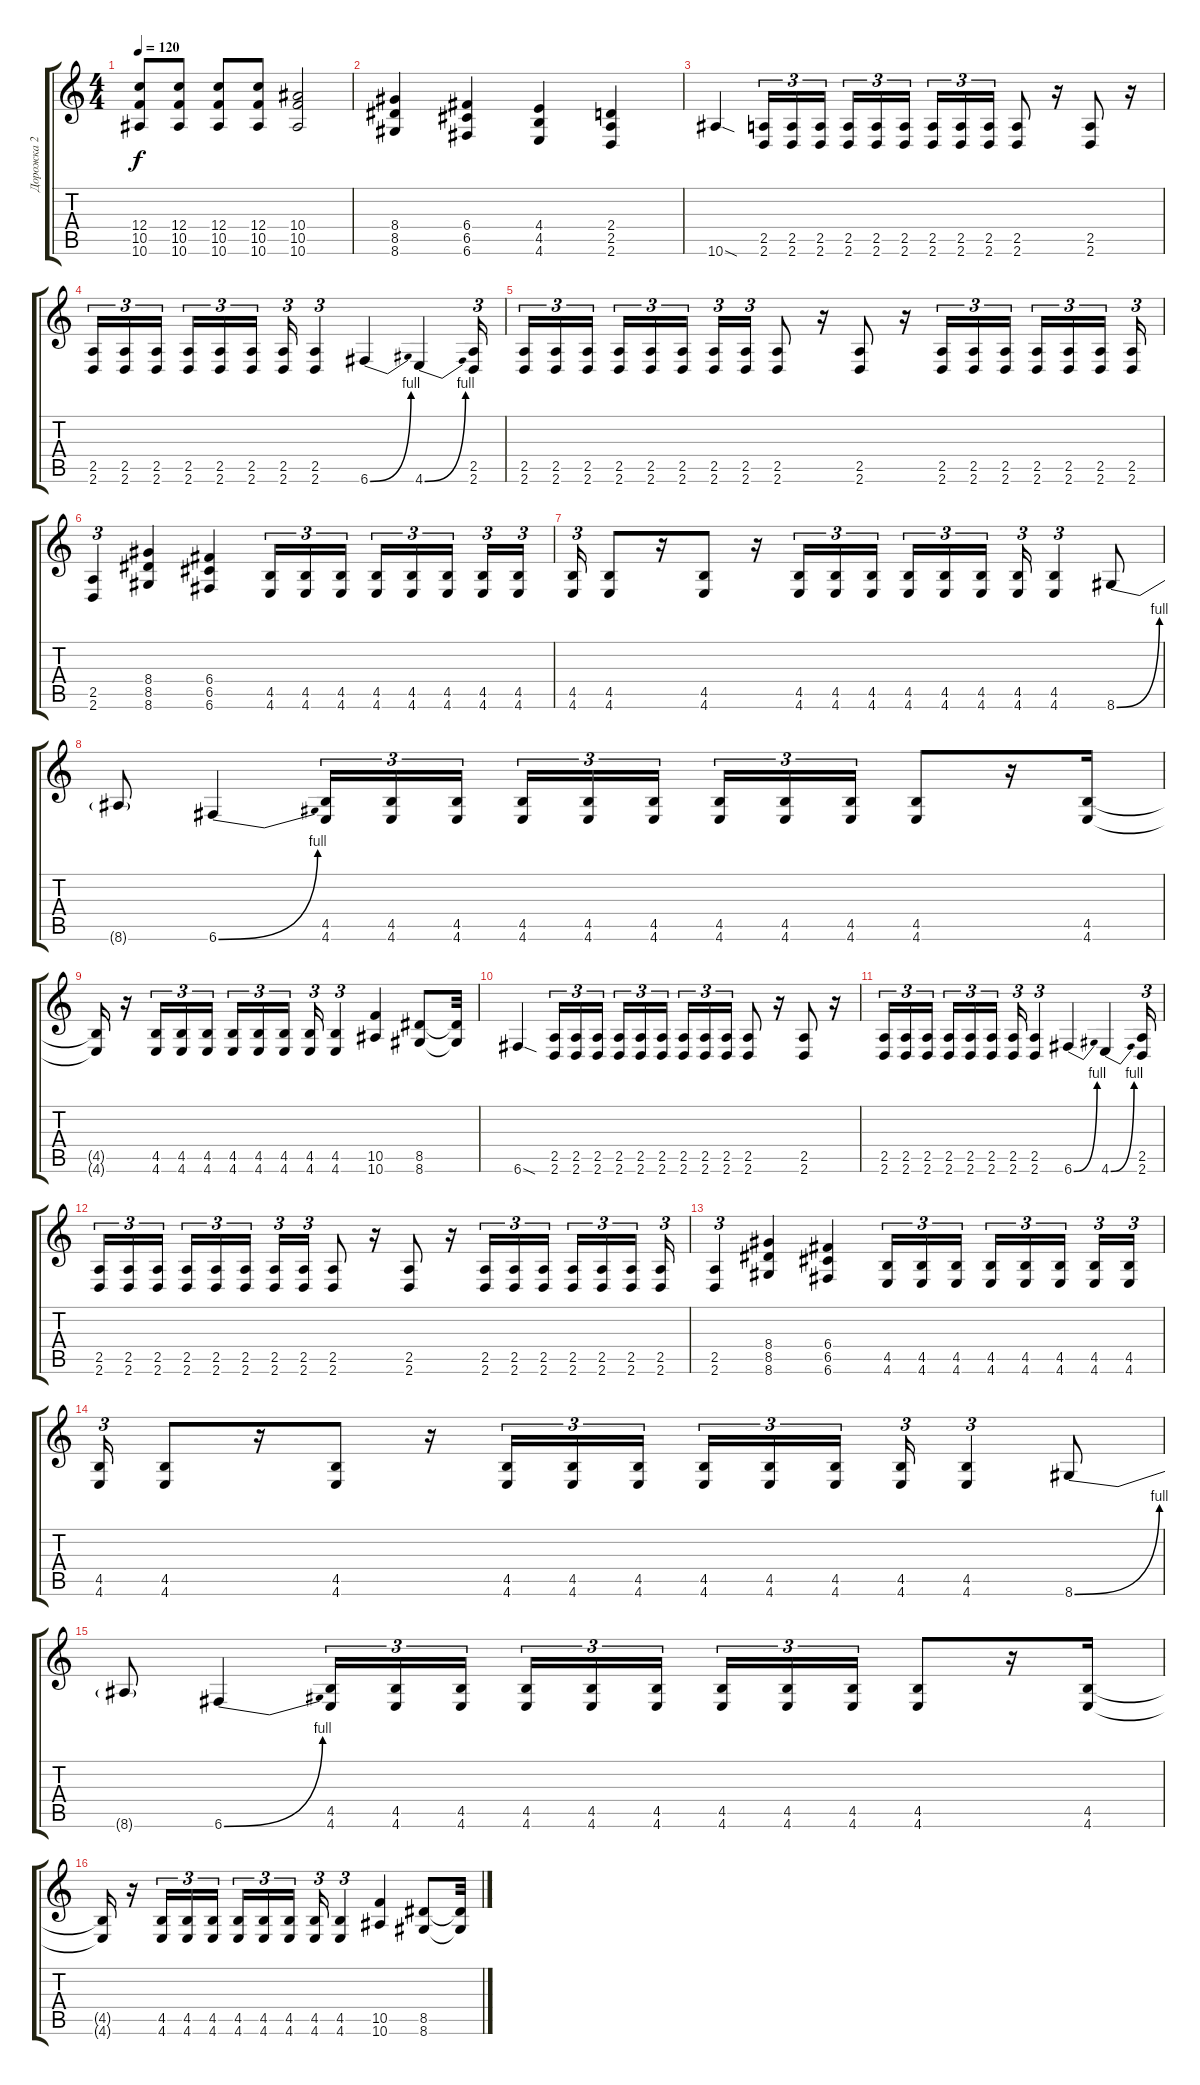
\track ("Дорожка 2" "Дорожка 2") {instrument distortionguitar}
\staff {score tabs}
\tuning (D4 A3 F3 C3 G2 C2) {hide}
\ts (4 4)
\tempo 120
\clef g2
\ks c
(12.4 10.5 10.6).8{dy f} (12.4 10.5 10.6).8 (12.4 10.5 10.6).8 (12.4 10.5 10.6).8 (10.4 10.5 10.6).2 |
(8.4 8.5 8.6).4 (6.4 6.5 6.6).4 (4.4 4.5 4.6).4 (2.4 2.5 2.6).4 |
10.6{sod}.4 (2.5 2.6).16{tu (3 2)} (2.5 2.6).16{tu (3 2)} (2.5 2.6).16{tu (3 2) beam splitsecondary} (2.5 2.6).16{tu (3 2)} (2.5 2.6).16{tu (3 2)} (2.5 2.6).16{tu (3 2)} (2.5 2.6).16{tu (3 2)} (2.5 2.6).16{tu (3 2)} (2.5 2.6).16{tu (3 2)} (2.5 2.6).8 r.16 (2.5 2.6).8 r.16 |
(2.5 2.6).16{tu (3 2)} (2.5 2.6).16{tu (3 2)} (2.5 2.6).16{tu (3 2) beam splitsecondary} (2.5 2.6).16{tu (3 2)} (2.5 2.6).16{tu (3 2)} (2.5 2.6).16{tu (3 2)} (2.5 2.6).16{tu (3 2)} (2.5 2.6).4{tu (3 2)} 6.6{be (bend 0 0 60 4)}.4 4.6{be (bend 0 0 60 4)}.4 (2.5 2.6).16{tu (3 2)} |
(2.5 2.6).16{tu (3 2)} (2.5 2.6).16{tu (3 2)} (2.5 2.6).16{tu (3 2) beam splitsecondary} (2.5 2.6).16{tu (3 2)} (2.5 2.6).16{tu (3 2)} (2.5 2.6).16{tu (3 2)} (2.5 2.6).16{tu (3 2)} (2.5 2.6).16{tu (3 2)} (2.5 2.6).8 r.16 (2.5 2.6).8 r.16 (2.5 2.6).16{tu (3 2)} (2.5 2.6).16{tu (3 2)} (2.5 2.6).16{tu (3 2) beam splitsecondary} (2.5 2.6).16{tu (3 2)} (2.5 2.6).16{tu (3 2)} (2.5 2.6).16{tu (3 2) beam splitsecondary} (2.5 2.6).16{tu (3 2)} |
(2.5 2.6).4{tu (3 2)} (8.4 8.5 8.6).4 (6.4 6.5 6.6).4 (4.5 4.6).16{tu (3 2)} (4.5 4.6).16{tu (3 2)} (4.5 4.6).16{tu (3 2) beam splitsecondary} (4.5 4.6).16{tu (3 2)} (4.5 4.6).16{tu (3 2)} (4.5 4.6).16{tu (3 2) beam splitsecondary} (4.5 4.6).16{tu (3 2)} (4.5 4.6).16{tu (3 2)} |
(4.5 4.6).16{tu (3 2)} (4.5 4.6).8 r.16 (4.5 4.6).8 r.16 (4.5 4.6).16{tu (3 2)} (4.5 4.6).16{tu (3 2)} (4.5 4.6).16{tu (3 2) beam splitsecondary} (4.5 4.6).16{tu (3 2)} (4.5 4.6).16{tu (3 2)} (4.5 4.6).16{tu (3 2) beam splitsecondary} (4.5 4.6).16{tu (3 2)} (4.5 4.6).4{tu (3 2)} 8.6{be (bend 0 0 60 4)}.8 |
8.6{t}.8 6.6{be (bend 0 0 60 4)}.4 (4.5 4.6).16{tu (3 2)} (4.5 4.6).16{tu (3 2)} (4.5 4.6).16{tu (3 2)} (4.5 4.6).16{tu (3 2)} (4.5 4.6).16{tu (3 2)} (4.5 4.6).16{tu (3 2) beam splitsecondary} (4.5 4.6).16{tu (3 2)} (4.5 4.6).16{tu (3 2)} (4.5 4.6).16{tu (3 2)} (4.5 4.6).8 r.16 (4.5 4.6).16 |
(4.5{t} 4.6{t}).16 r.16 (4.5 4.6).16{tu (3 2)} (4.5 4.6).16{tu (3 2)} (4.5 4.6).16{tu (3 2)} (4.5 4.6).16{tu (3 2)} (4.5 4.6).16{tu (3 2)} (4.5 4.6).16{tu (3 2) beam splitsecondary} (4.5 4.6).16{tu (3 2)} (4.5 4.6).4{tu (3 2)} (10.5 10.6).4 (8.5 8.6).8 (8.5{t} 8.6{t}).32 |
6.6{sod}.4 (2.5 2.6).16{tu (3 2)} (2.5 2.6).16{tu (3 2)} (2.5 2.6).16{tu (3 2) beam splitsecondary} (2.5 2.6).16{tu (3 2)} (2.5 2.6).16{tu (3 2)} (2.5 2.6).16{tu (3 2)} (2.5 2.6).16{tu (3 2)} (2.5 2.6).16{tu (3 2)} (2.5 2.6).16{tu (3 2)} (2.5 2.6).8 r.16 (2.5 2.6).8 r.16 |
(2.5 2.6).16{tu (3 2)} (2.5 2.6).16{tu (3 2)} (2.5 2.6).16{tu (3 2) beam splitsecondary} (2.5 2.6).16{tu (3 2)} (2.5 2.6).16{tu (3 2)} (2.5 2.6).16{tu (3 2)} (2.5 2.6).16{tu (3 2)} (2.5 2.6).4{tu (3 2)} 6.6{be (bend 0 0 60 4)}.4 4.6{be (bend 0 0 60 4)}.4 (2.5 2.6).16{tu (3 2)} |
(2.5 2.6).16{tu (3 2)} (2.5 2.6).16{tu (3 2)} (2.5 2.6).16{tu (3 2) beam splitsecondary} (2.5 2.6).16{tu (3 2)} (2.5 2.6).16{tu (3 2)} (2.5 2.6).16{tu (3 2)} (2.5 2.6).16{tu (3 2)} (2.5 2.6).16{tu (3 2)} (2.5 2.6).8 r.16 (2.5 2.6).8 r.16 (2.5 2.6).16{tu (3 2)} (2.5 2.6).16{tu (3 2)} (2.5 2.6).16{tu (3 2) beam splitsecondary} (2.5 2.6).16{tu (3 2)} (2.5 2.6).16{tu (3 2)} (2.5 2.6).16{tu (3 2) beam splitsecondary} (2.5 2.6).16{tu (3 2)} |
(2.5 2.6).4{tu (3 2)} (8.4 8.5 8.6).4 (6.4 6.5 6.6).4 (4.5 4.6).16{tu (3 2)} (4.5 4.6).16{tu (3 2)} (4.5 4.6).16{tu (3 2) beam splitsecondary} (4.5 4.6).16{tu (3 2)} (4.5 4.6).16{tu (3 2)} (4.5 4.6).16{tu (3 2) beam splitsecondary} (4.5 4.6).16{tu (3 2)} (4.5 4.6).16{tu (3 2)} |
(4.5 4.6).16{tu (3 2)} (4.5 4.6).8 r.16 (4.5 4.6).8 r.16 (4.5 4.6).16{tu (3 2)} (4.5 4.6).16{tu (3 2)} (4.5 4.6).16{tu (3 2) beam splitsecondary} (4.5 4.6).16{tu (3 2)} (4.5 4.6).16{tu (3 2)} (4.5 4.6).16{tu (3 2) beam splitsecondary} (4.5 4.6).16{tu (3 2)} (4.5 4.6).4{tu (3 2)} 8.6{be (bend 0 0 60 4)}.8 |
8.6{t}.8 6.6{be (bend 0 0 60 4)}.4 (4.5 4.6).16{tu (3 2)} (4.5 4.6).16{tu (3 2)} (4.5 4.6).16{tu (3 2)} (4.5 4.6).16{tu (3 2)} (4.5 4.6).16{tu (3 2)} (4.5 4.6).16{tu (3 2) beam splitsecondary} (4.5 4.6).16{tu (3 2)} (4.5 4.6).16{tu (3 2)} (4.5 4.6).16{tu (3 2)} (4.5 4.6).8 r.16 (4.5 4.6).16 |
(4.5{t} 4.6{t}).16 r.16 (4.5 4.6).16{tu (3 2)} (4.5 4.6).16{tu (3 2)} (4.5 4.6).16{tu (3 2)} (4.5 4.6).16{tu (3 2)} (4.5 4.6).16{tu (3 2)} (4.5 4.6).16{tu (3 2) beam splitsecondary} (4.5 4.6).16{tu (3 2)} (4.5 4.6).4{tu (3 2)} (10.5 10.6).4 (8.5 8.6).8 (8.5{t} 8.6{t}).32
